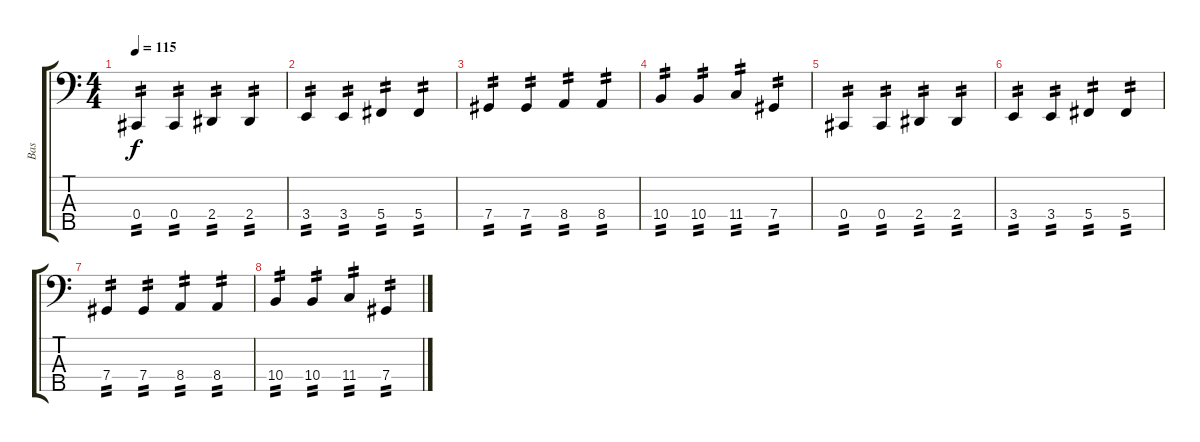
\track ("Bas" "Bas") {instrument electricbassfinger}
\staff {score tabs}
\tuning (E2 B1 Gb1 Db1 Ab0) {hide}
\ts (4 4)
\tempo 115
\clef f4
\ks c
0.4.4{tp 2 dy f} 0.4.4{tp 2} 2.4.4{tp 2} 2.4.4{tp 2} |
3.4.4{tp 2} 3.4.4{tp 2} 5.4.4{tp 2} 5.4.4{tp 2} |
7.4.4{tp 2} 7.4.4{tp 2} 8.4.4{tp 2} 8.4.4{tp 2} |
10.4.4{tp 2} 10.4.4{tp 2} 11.4.4{tp 2} 7.4.4{tp 2} |
0.4.4{tp 2} 0.4.4{tp 2} 2.4.4{tp 2} 2.4.4{tp 2} |
3.4.4{tp 2} 3.4.4{tp 2} 5.4.4{tp 2} 5.4.4{tp 2} |
7.4.4{tp 2} 7.4.4{tp 2} 8.4.4{tp 2} 8.4.4{tp 2} |
10.4.4{tp 2} 10.4.4{tp 2} 11.4.4{tp 2} 7.4.4{tp 2}
